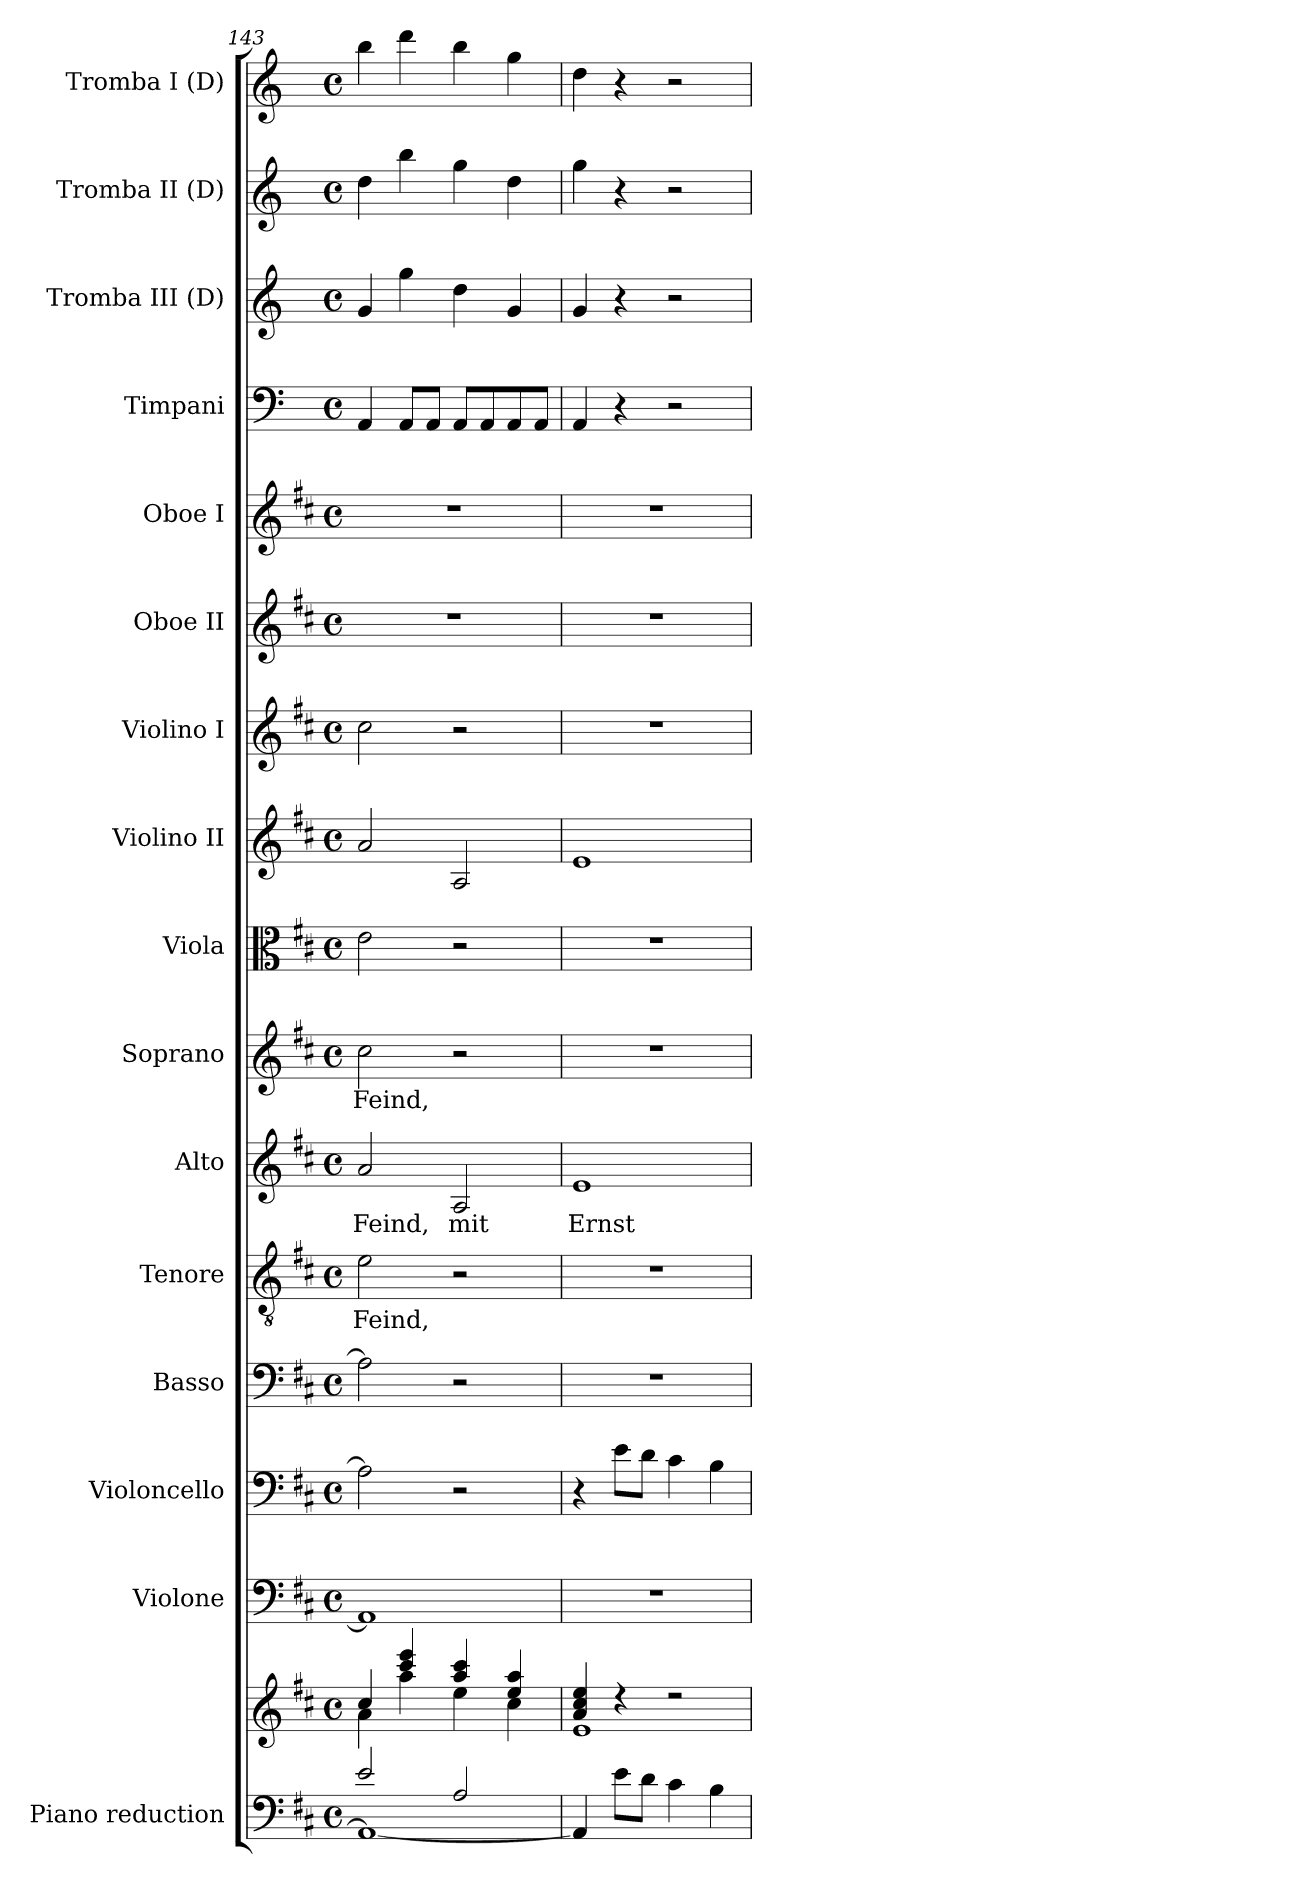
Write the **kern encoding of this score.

**kern	**kern	**kern	**kern	**kern	**kern	**text	**kern	**text	**kern	**text	**kern	**kern	**kern	**kern	**kern	**kern	**kern	**kern	**kern
*part16	*part16	*part15	*part14	*part13	*part12	*part12	*part11	*part11	*part10	*part10	*part9	*part8	*part7	*part6	*part5	*part4	*part3	*part2	*part1
*staff17	*staff16	*staff15	*staff14	*staff13	*staff12	*staff12	*staff11	*staff11	*staff10	*staff10	*staff9	*staff8	*staff7	*staff6	*staff5	*staff4	*staff3	*staff2	*staff1
*I"Piano reduction	*	*I"Violone	*I"Violoncello	*I"Basso	*I"Tenore	*	*I"Alto	*	*I"Soprano	*	*I"Viola	*I"Violino II	*I"Violino I	*I"Oboe II	*I"Oboe I	*I"Timpani	*I"Tromba III (D)	*I"Tromba II (D)	*I"Tromba I (D)
*I'Pno	*	*	*	*	*	*	*	*	*	*	*	*	*	*I'Ob	*I'Ob	*I'Timp	*	*	*
*clefF4	*clefG2	*clefF4	*clefF4	*clefF4	*clefGv2	*	*clefG2	*	*clefG2	*	*clefC3	*clefG2	*clefG2	*clefG2	*clefG2	*clefF4	*clefG2	*clefG2	*clefG2
*	*	*ITrd7c12	*	*	*	*	*	*	*	*	*	*	*	*	*	*	*ITrd-1c-2	*ITrd-1c-2	*ITrd-1c-2
*k[f#c#]	*k[f#c#]	*k[f#c#]	*k[f#c#]	*k[f#c#]	*k[f#c#]	*	*k[f#c#]	*	*k[f#c#]	*	*k[f#c#]	*k[f#c#]	*k[f#c#]	*k[f#c#]	*k[f#c#]	*k[]	*k[f#c#]	*k[f#c#]	*k[f#c#]
*M4/4	*M4/4	*M4/4	*M4/4	*M4/4	*M4/4	*	*M4/4	*	*M4/4	*	*M4/4	*M4/4	*M4/4	*M4/4	*M4/4	*M4/4	*M4/4	*M4/4	*M4/4
*met(c)	*met(c)	*met(c)	*met(c)	*met(c)	*met(c)	*	*met(c)	*	*met(c)	*	*met(c)	*met(c)	*met(c)	*met(c)	*met(c)	*met(c)	*met(c)	*met(c)	*met(c)
=143	=143	=143	=143	=143	=143	=143	=143	=143	=143	=143	=143	=143	=143	=143	=143	=143	=143	=143	=143
*^	*^	*	*	*	*	*	*	*	*	*	*	*	*	*	*	*	*	*	*
!	!	!	!	!	!	!	!	!LO:LY:b	!	!LO:LY:b	!	!LO:LY:b	!	!	!	!	!	!	!	!	!
2e/	1AA_	4cc#/	4a\	1AAA]	2A\]	2A\]	2e\	Feind,	2a/	Feind,	2cc#\	Feind,	2e\	2a/	2cc#\	1r	1r	4AA/	4a/	4ee\	4ccc#\
.	.	4ccc#/ 4eee/	4aa\	.	.	.	.	.	.	.	.	.	.	.	.	.	.	8AA/L	4aa\	4ccc#\	4eee\
.	.	.	.	.	.	.	.	.	.	.	.	.	.	.	.	.	.	8AA/J	.	.	.
!	!	!	!	!	!	!	!	!	!	!LO:LY:b	!	!	!	!	!	!	!	!	!	!	!
2A/	.	4aa/ 4ccc#/	4ee\	.	2r	2r	2r	.	2A/	mit	2r	.	2r	2A/	2r	.	.	8AA/L	4ee\	4aa\	4ccc#\
.	.	.	.	.	.	.	.	.	.	.	.	.	.	.	.	.	.	8AA/	.	.	.
.	.	4ee/ 4aa/	4cc#\	.	.	.	.	.	.	.	.	.	.	.	.	.	.	8AA/	4a/	4ee\	4aa\
.	.	.	.	.	.	.	.	.	.	.	.	.	.	.	.	.	.	8AA/J	.	.	.
*v	*v	*	*	*	*	*	*	*	*	*	*	*	*	*	*	*	*	*	*	*	*
!!LO:PB:g=z
=144	=144	=144	=144	=144	=144	=144	=144	=144	=144	=144	=144	=144	=144	=144	=144	=144	=144	=144	=144	=144
!	!	!	!	!	!	!	!	!	!LO:LY:b	!	!	!	!	!	!	!	!	!	!	!
4AA/]	4a/ 4cc#/ 4ee/	1e	1r	4r	1r	1r	.	1e	Ernst	1r	.	1r	1e	1r	1r	1r	4AA/	4a/	4aa\	4ee\
8e\L	4r	.	.	8e\L	.	.	.	.	.	.	.	.	.	.	.	.	4r	4r	4r	4r
8d\J	.	.	.	8d\J	.	.	.	.	.	.	.	.	.	.	.	.	.	.	.	.
4c#\	2r	.	.	4c#\	.	.	.	.	.	.	.	.	.	.	.	.	2r	2r	2r	2r
4B\	.	.	.	4B\	.	.	.	.	.	.	.	.	.	.	.	.	.	.	.	.
*	*v	*v	*	*	*	*	*	*	*	*	*	*	*	*	*	*	*	*	*	*
=	=	=	=	=	=	=	=	=	=	=	=	=	=	=	=	=	=	=	=
*-	*-	*-	*-	*-	*-	*-	*-	*-	*-	*-	*-	*-	*-	*-	*-	*-	*-	*-	*-
